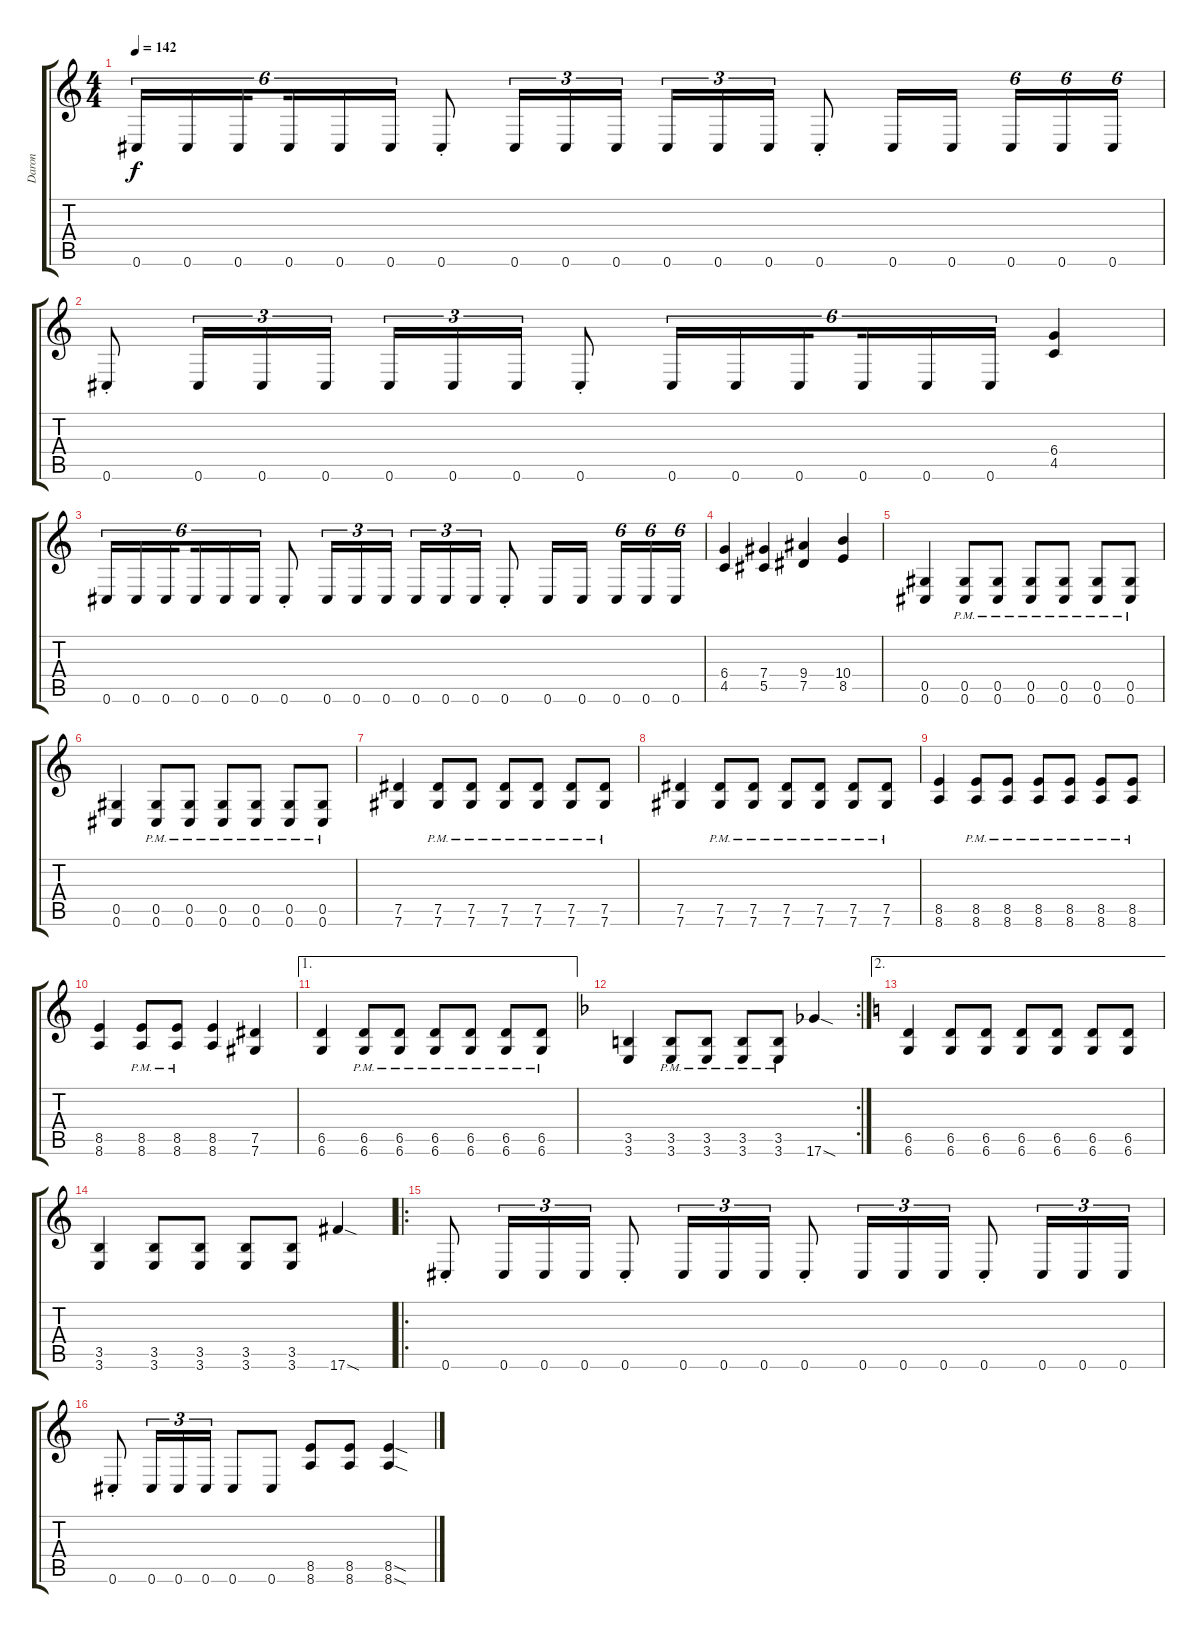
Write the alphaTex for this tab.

\track ("Daron " "Daron ") {instrument overdrivenguitar}
\staff {score tabs}
\tuning (Eb4 Bb3 Gb3 Db3 Ab2 Db2) {hide}
\ts (4 4)
\tempo 142
\clef g2
\ks c
0.6.16{tu (6 4) dy f} 0.6.16{tu (6 4)} 0.6.16{tu (6 4) beam splitsecondary} 0.6.16{tu (6 4)} 0.6.16{tu (6 4)} 0.6.16{tu (6 4)} 0.6{st}.8 0.6.16{tu (3 2)} 0.6.16{tu (3 2)} 0.6.16{tu (3 2)} 0.6.16{tu (3 2)} 0.6.16{tu (3 2)} 0.6.16{tu (3 2)} 0.6{st}.8 0.6.16 0.6.16{beam splitsecondary} 0.6.16{tu (6 4)} 0.6.16{tu (6 4)} 0.6.16{tu (6 4)} |
0.6{st}.8 0.6.16{tu (3 2)} 0.6.16{tu (3 2)} 0.6.16{tu (3 2)} 0.6.16{tu (3 2)} 0.6.16{tu (3 2)} 0.6.16{tu (3 2)} 0.6{st}.8 0.6.16{tu (6 4)} 0.6.16{tu (6 4)} 0.6.16{tu (6 4) beam splitsecondary} 0.6.16{tu (6 4)} 0.6.16{tu (6 4)} 0.6.16{tu (6 4)} (6.4 4.5).4 |
0.6.16{tu (6 4)} 0.6.16{tu (6 4)} 0.6.16{tu (6 4) beam splitsecondary} 0.6.16{tu (6 4)} 0.6.16{tu (6 4)} 0.6.16{tu (6 4)} 0.6{st}.8 0.6.16{tu (3 2)} 0.6.16{tu (3 2)} 0.6.16{tu (3 2)} 0.6.16{tu (3 2)} 0.6.16{tu (3 2)} 0.6.16{tu (3 2)} 0.6{st}.8 0.6.16 0.6.16{beam splitsecondary} 0.6.16{tu (6 4)} 0.6.16{tu (6 4)} 0.6.16{tu (6 4)} |
(6.4 4.5).4 (7.4 5.5).4 (9.4 7.5).4 (10.4 8.5).4 |
(0.5 0.6).4 (0.5{pm} 0.6{pm}).8 (0.5{pm} 0.6{pm}).8 (0.5{pm} 0.6{pm}).8 (0.5{pm} 0.6{pm}).8 (0.5{pm} 0.6{pm}).8 (0.5{pm} 0.6{pm}).8 |
(0.5 0.6).4 (0.5{pm} 0.6{pm}).8 (0.5{pm} 0.6{pm}).8 (0.5{pm} 0.6{pm}).8 (0.5{pm} 0.6{pm}).8 (0.5{pm} 0.6{pm}).8 (0.5{pm} 0.6{pm}).8 |
(7.5 7.6).4 (7.5{pm} 7.6{pm}).8 (7.5{pm} 7.6{pm}).8 (7.5{pm} 7.6{pm}).8 (7.5{pm} 7.6{pm}).8 (7.5{pm} 7.6{pm}).8 (7.5{pm} 7.6{pm}).8 |
(7.5 7.6).4 (7.5{pm} 7.6{pm}).8 (7.5{pm} 7.6{pm}).8 (7.5{pm} 7.6{pm}).8 (7.5{pm} 7.6{pm}).8 (7.5{pm} 7.6{pm}).8 (7.5{pm} 7.6{pm}).8 |
(8.5 8.6).4 (8.5{pm} 8.6{pm}).8 (8.5{pm} 8.6{pm}).8 (8.5{pm} 8.6{pm}).8 (8.5{pm} 8.6{pm}).8 (8.5{pm} 8.6{pm}).8 (8.5{pm} 8.6{pm}).8 |
(8.5 8.6).4 (8.5{pm} 8.6{pm}).8 (8.5{pm} 8.6{pm}).8 (8.5 8.6).4 (7.5 7.6).4 |
\ae 1
(6.5 6.6).4 (6.5{pm} 6.6{pm}).8 (6.5{pm} 6.6{pm}).8 (6.5{pm} 6.6{pm}).8 (6.5{pm} 6.6{pm}).8 (6.5{pm} 6.6{pm}).8 (6.5{pm} 6.6{pm}).8 |
\rc 2
\ks f
(3.5 3.6).4 (3.5{pm} 3.6{pm}).8 (3.5{pm} 3.6{pm}).8 (3.5{pm} 3.6{pm}).8 (3.5{pm} 3.6{pm}).8 17.6{sod}.4 |
\ae 2
\ks c
(6.5 6.6).4 (6.5 6.6).8 (6.5 6.6).8 (6.5 6.6).8 (6.5 6.6).8 (6.5 6.6).8 (6.5 6.6).8 |
(3.5 3.6).4 (3.5 3.6).8 (3.5 3.6).8 (3.5 3.6).8 (3.5 3.6).8 17.6{sod}.4 |
\ro
0.6{st}.8 0.6.16{tu (3 2)} 0.6.16{tu (3 2)} 0.6.16{tu (3 2)} 0.6{st}.8 0.6.16{tu (3 2)} 0.6.16{tu (3 2)} 0.6.16{tu (3 2)} 0.6{st}.8 0.6.16{tu (3 2)} 0.6.16{tu (3 2)} 0.6.16{tu (3 2)} 0.6{st}.8 0.6.16{tu (3 2)} 0.6.16{tu (3 2)} 0.6.16{tu (3 2)} |
0.6{st}.8 0.6.16{tu (3 2)} 0.6.16{tu (3 2)} 0.6.16{tu (3 2)} 0.6.8 0.6.8 (8.5 8.6).8 (8.5 8.6).8 (8.5{sod} 8.6{sod}).4
